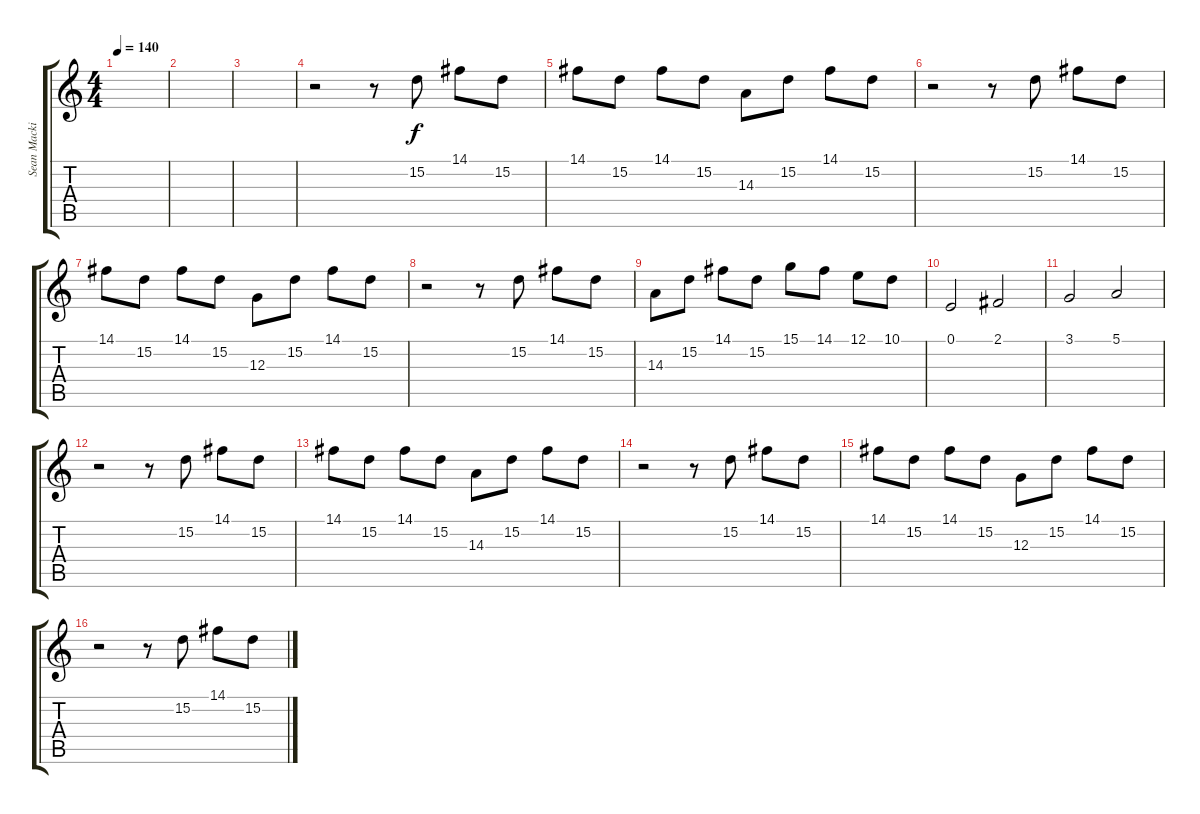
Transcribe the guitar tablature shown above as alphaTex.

\track ("Sean Mackin Violin" "Sean Macki") {instrument violin}
\staff {score tabs}
\tuning (E4 B3 G3 D3 A2 E2) {hide}
\ts (4 4)
\tempo 140
\clef g2
\ks c
|
|
|
r.2 r.8 15.2.8 14.1.8 15.2.8 |
14.1.8 15.2.8 14.1.8 15.2.8 14.3.8 15.2.8 14.1.8 15.2.8 |
r.2 r.8 15.2.8 14.1.8 15.2.8 |
14.1.8 15.2.8 14.1.8 15.2.8 12.3.8 15.2.8 14.1.8 15.2.8 |
r.2 r.8 15.2.8 14.1.8 15.2.8 |
14.3.8 15.2.8 14.1.8 15.2.8 15.1.8 14.1.8 12.1.8 10.1.8 |
0.1.2 2.1.2 |
3.1.2 5.1.2 |
r.2 r.8 15.2.8 14.1.8 15.2.8 |
14.1.8 15.2.8 14.1.8 15.2.8 14.3.8 15.2.8 14.1.8 15.2.8 |
r.2 r.8 15.2.8 14.1.8 15.2.8 |
14.1.8 15.2.8 14.1.8 15.2.8 12.3.8 15.2.8 14.1.8 15.2.8 |
r.2 r.8 15.2.8 14.1.8 15.2.8
